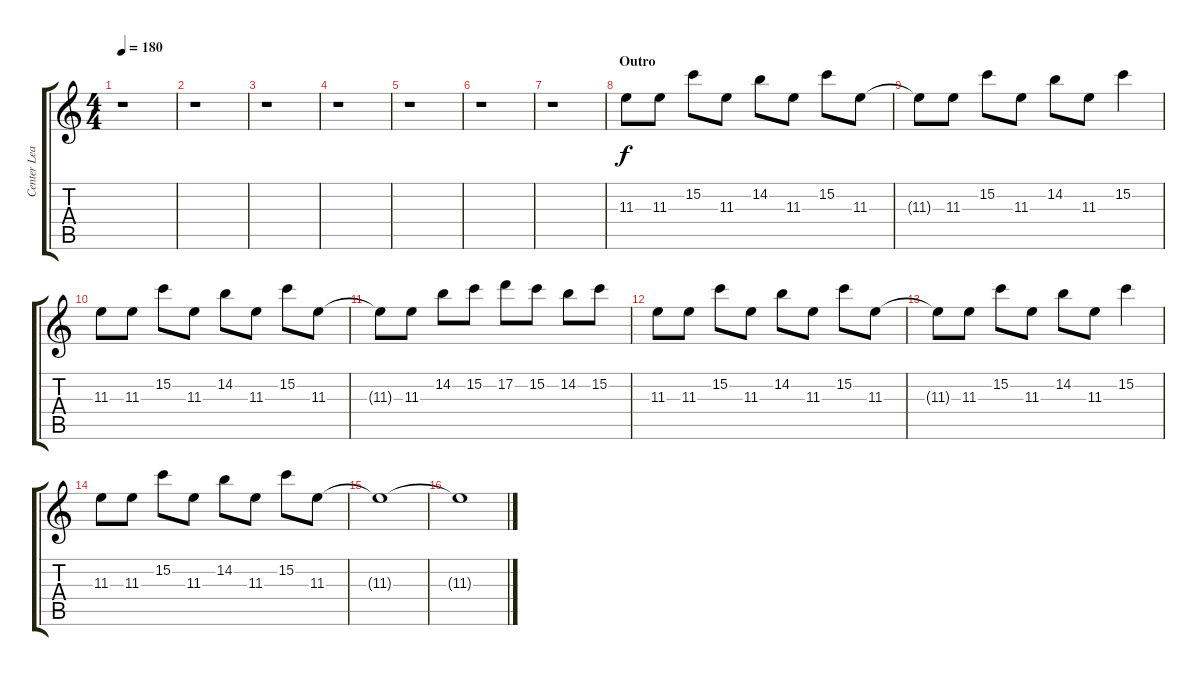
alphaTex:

\track ("Center Lead 2" "Center Lea") {instrument distortionguitar}
\staff {score tabs}
\tuning (D4 A3 F3 C3 G2 C2) {hide}
\ts (4 4)
\tempo 180
\clef g2
\ks aminor
r.1{dy f} |
r.1 |
r.1 |
r.1 |
r.1 |
r.1 |
r.1 |
\section ("" "Outro")
11.3.8 11.3.8 15.2.8 11.3.8 14.2.8 11.3.8 15.2.8 11.3.8 |
11.3{t}.8 11.3.8 15.2.8 11.3.8 14.2.8 11.3.8 15.2.4 |
11.3.8 11.3.8 15.2.8 11.3.8 14.2.8 11.3.8 15.2.8 11.3.8 |
11.3{t}.8 11.3.8 14.2.8 15.2.8 17.2.8 15.2.8 14.2.8 15.2.8 |
11.3.8 11.3.8 15.2.8 11.3.8 14.2.8 11.3.8 15.2.8 11.3.8 |
11.3{t}.8 11.3.8 15.2.8 11.3.8 14.2.8 11.3.8 15.2.4 |
11.3.8 11.3.8 15.2.8 11.3.8 14.2.8 11.3.8 15.2.8 11.3.8 |
11.3{t}.1 |
11.3{t}.1
